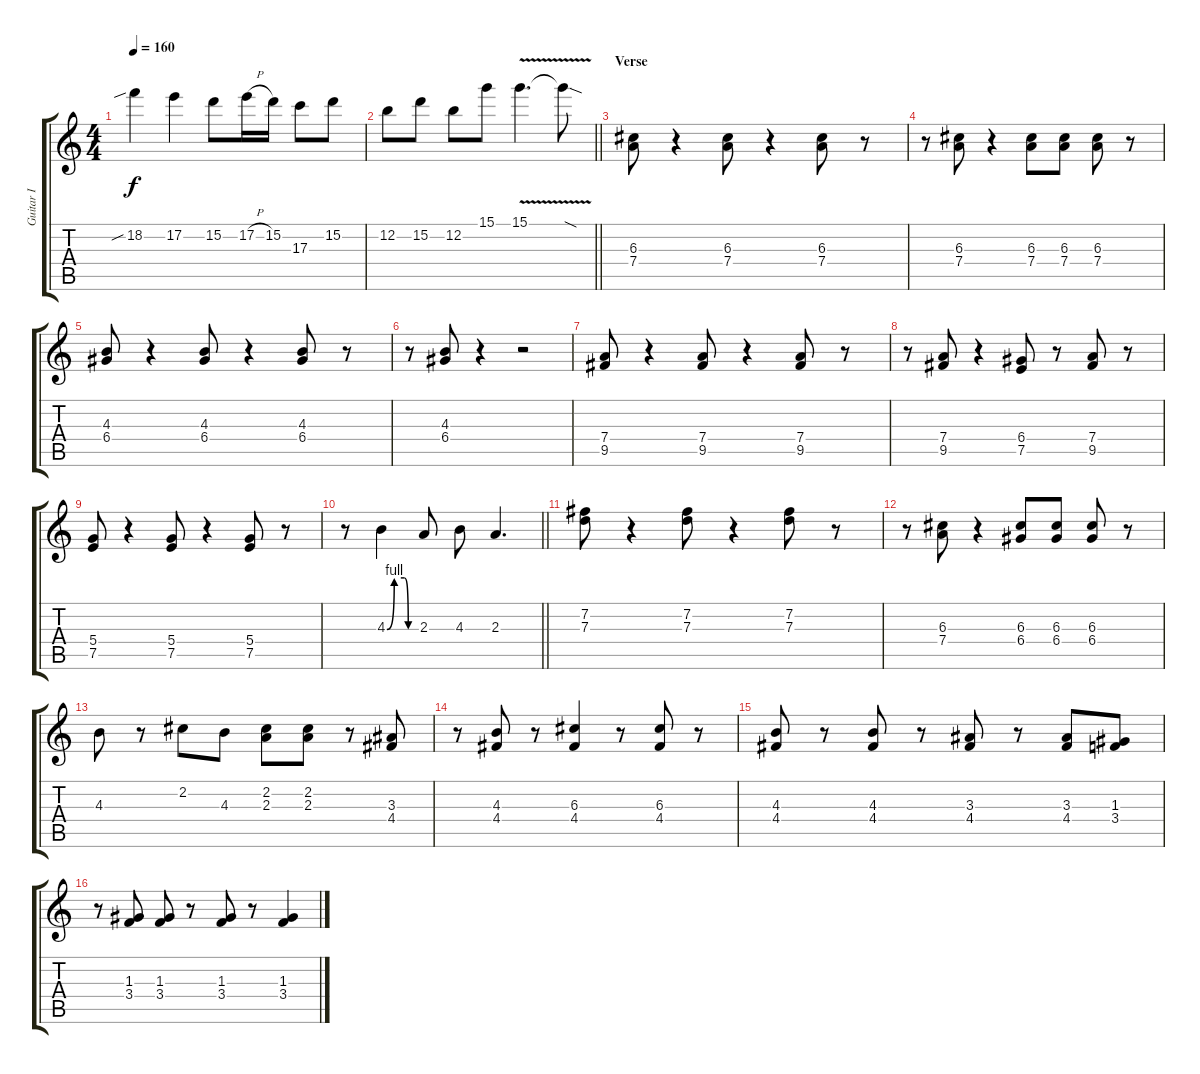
\track ("Guitar I" "Guitar I") {instrument overdrivenguitar}
\staff {score tabs}
\tuning (E4 B3 G3 D3 A2 E2) {hide}
\ts (4 4)
\tempo 160
\clef g2
\ks c
18.2{sib}.4{dy f} 17.2.4 15.2.8 17.2{h}.16 15.2.16 17.3.8 15.2.8 |
\barLineRight lightlight
12.2.8 15.2.8 12.2.8 15.1.8 15.1{v}.4{d} 15.1{sod t}.8 |
\section ("" "Verse")
(6.3 7.4).8 r.4 (6.3 7.4).8 r.4 (6.3 7.4).8 r.8 |
r.8 (6.3 7.4).8 r.4 (6.3 7.4).8 (6.3 7.4).8 (6.3 7.4).8 r.8 |
(4.3 6.4).8 r.4 (4.3 6.4).8 r.4 (4.3 6.4).8 r.8 |
r.8 (4.3 6.4).8 r.4 r.2 |
(7.4 9.5).8 r.4 (7.4 9.5).8 r.4 (7.4 9.5).8 r.8 |
r.8 (7.4 9.5).8 r.4 (6.4 7.5).8 r.8 (7.4 9.5).8 r.8 |
(5.4 7.5).8 r.4 (5.4 7.5).8 r.4 (5.4 7.5).8 r.8 |
\barLineRight lightlight
r.8 4.3{be (custom 0 0 15 4 36 4 44 0 60 0)}.4 2.3.8 4.3.8 2.3.4{d} |
(7.2 7.3).8 r.4 (7.2 7.3).8 r.4 (7.2 7.3).8 r.8 |
r.8 (6.3 7.4).8 r.4 (6.3 6.4).8 (6.3 6.4).8 (6.3 6.4).8 r.8 |
4.3.8 r.8 2.2.8 4.3.8 (2.2 2.3).8 (2.2 2.3).8 r.8 (3.3 4.4).8 |
r.8 (4.3 4.4).8 r.8 (6.3 4.4).4 r.8 (6.3 4.4).8 r.8 |
(4.3 4.4).8 r.8 (4.3 4.4).8 r.8 (3.3 4.4).8 r.8 (3.3 4.4).8 (1.3 3.4).8 |
r.8 (1.3 3.4).8 (1.3 3.4).8 r.8 (1.3 3.4).8 r.8 (1.3 3.4).4
